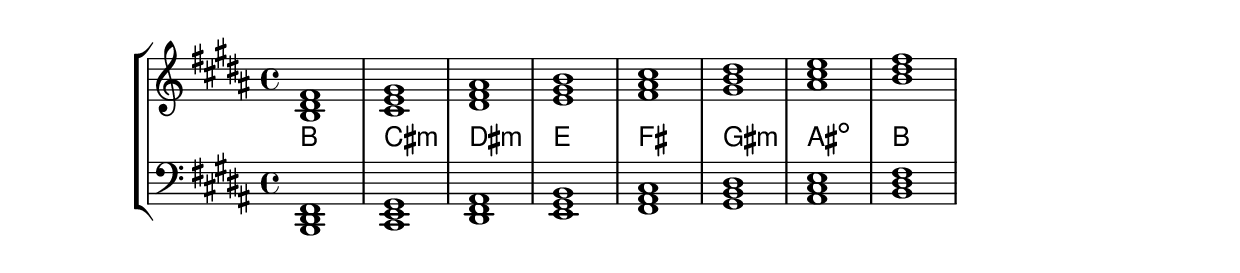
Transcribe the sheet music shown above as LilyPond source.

% Description: Chord tool for the key of B Major
% Author: Talos Thoren
% Date: January 23, 2013

\version "2.16.1"

% Variable for B Major chord tool

% Key of B Major has four sharps:
% F-Sharp, C-Sharp, G-Sharp, D-Sharp, A-sharp 
b_maj_triads = { \key b \major <b dis fis>1 <cis e gis> <dis fis ais> <e gis b> <fis ais cis > <gis b dis> <ais cis e> <b dis fis> }
triadNames = \new ChordNames { \b_maj_triads }
chordTool = \new StaffGroup
{
  <<
  \new Staff
  {
    \relative c'
    << 
      \b_maj_triads 
      \triadNames 
    >>
  }
  \new Staff \relative c,
  {
    \clef bass
    <<
      \b_maj_triads
    >>
  }
  >>
}

\score
{
  \chordTool
}

